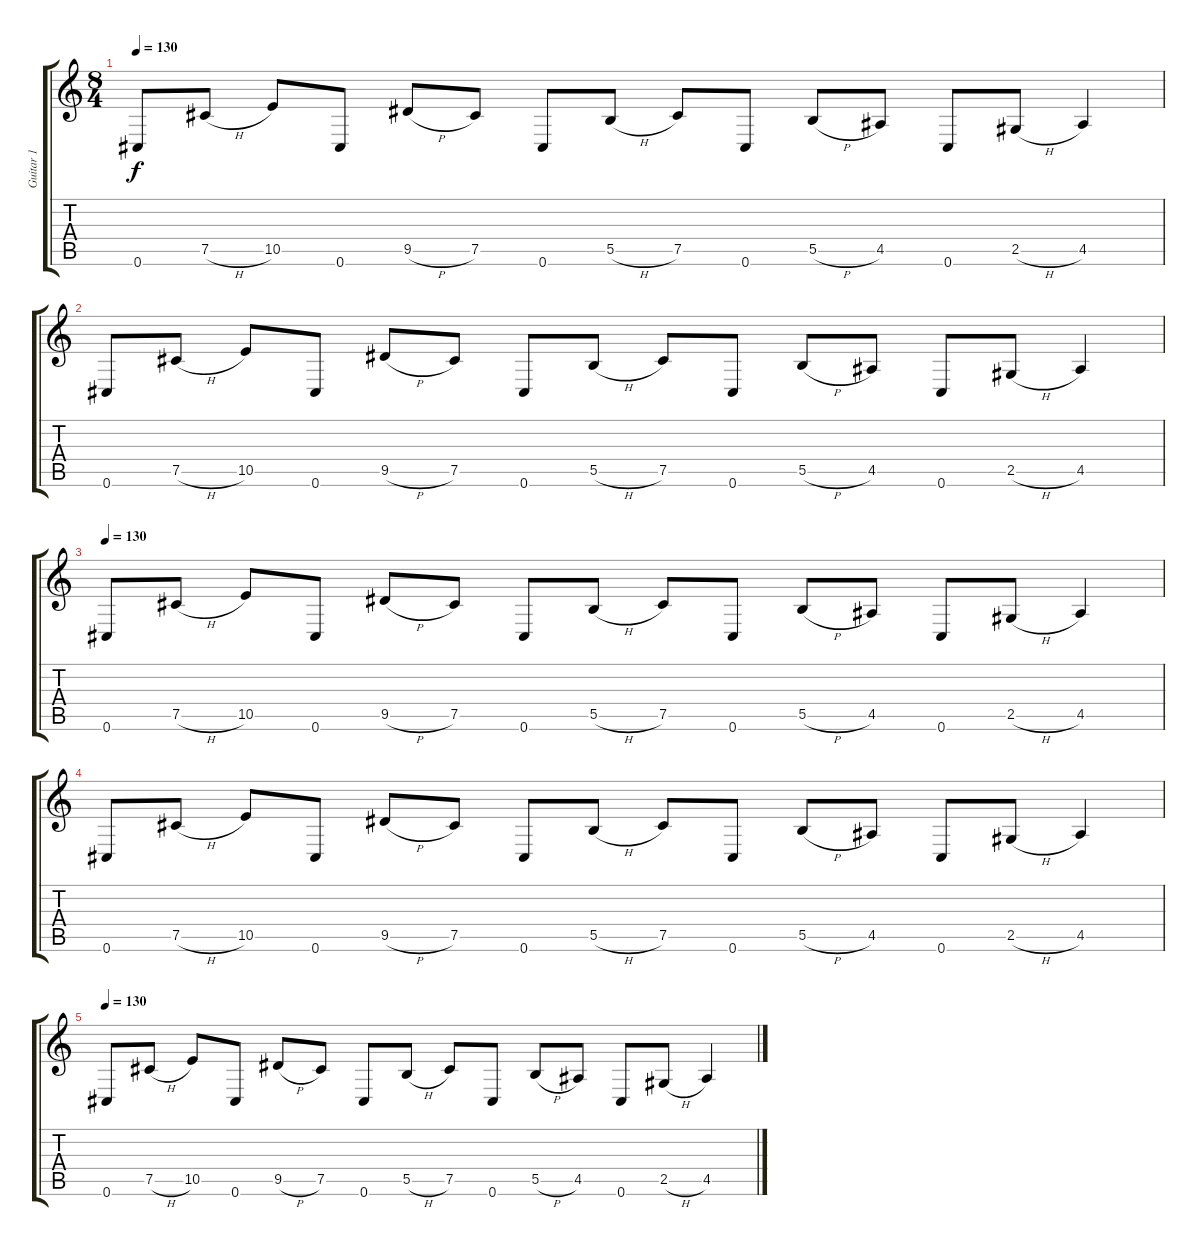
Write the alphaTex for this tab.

\track ("Guitar 1" "Guitar 1") {instrument distortionguitar}
\staff {score tabs}
\tuning (Db4 Ab3 E3 B2 Gb2 Db2) {hide}
\ts (8 4)
\tempo 130
\clef g2
\ks c
0.6.8{dy f} 7.5{h}.8 10.5.8 0.6.8 9.5{h}.8 7.5.8 0.6.8 5.5{h}.8 7.5.8 0.6.8 5.5{h}.8 4.5.8 0.6.8 2.5{h}.8 4.5.4 |
0.6.8 7.5{h}.8 10.5.8 0.6.8 9.5{h}.8 7.5.8 0.6.8 5.5{h}.8 7.5.8 0.6.8 5.5{h}.8 4.5.8 0.6.8 2.5{h}.8 4.5.4 |
\tempo 130
0.6.8 7.5{h}.8 10.5.8 0.6.8 9.5{h}.8 7.5.8 0.6.8 5.5{h}.8 7.5.8 0.6.8 5.5{h}.8 4.5.8 0.6.8 2.5{h}.8 4.5.4 |
0.6.8 7.5{h}.8 10.5.8 0.6.8 9.5{h}.8 7.5.8 0.6.8 5.5{h}.8 7.5.8 0.6.8 5.5{h}.8 4.5.8 0.6.8 2.5{h}.8 4.5.4 |
\tempo 130
0.6.8 7.5{h}.8 10.5.8 0.6.8 9.5{h}.8 7.5.8 0.6.8 5.5{h}.8 7.5.8 0.6.8 5.5{h}.8 4.5.8 0.6.8 2.5{h}.8 4.5.4
